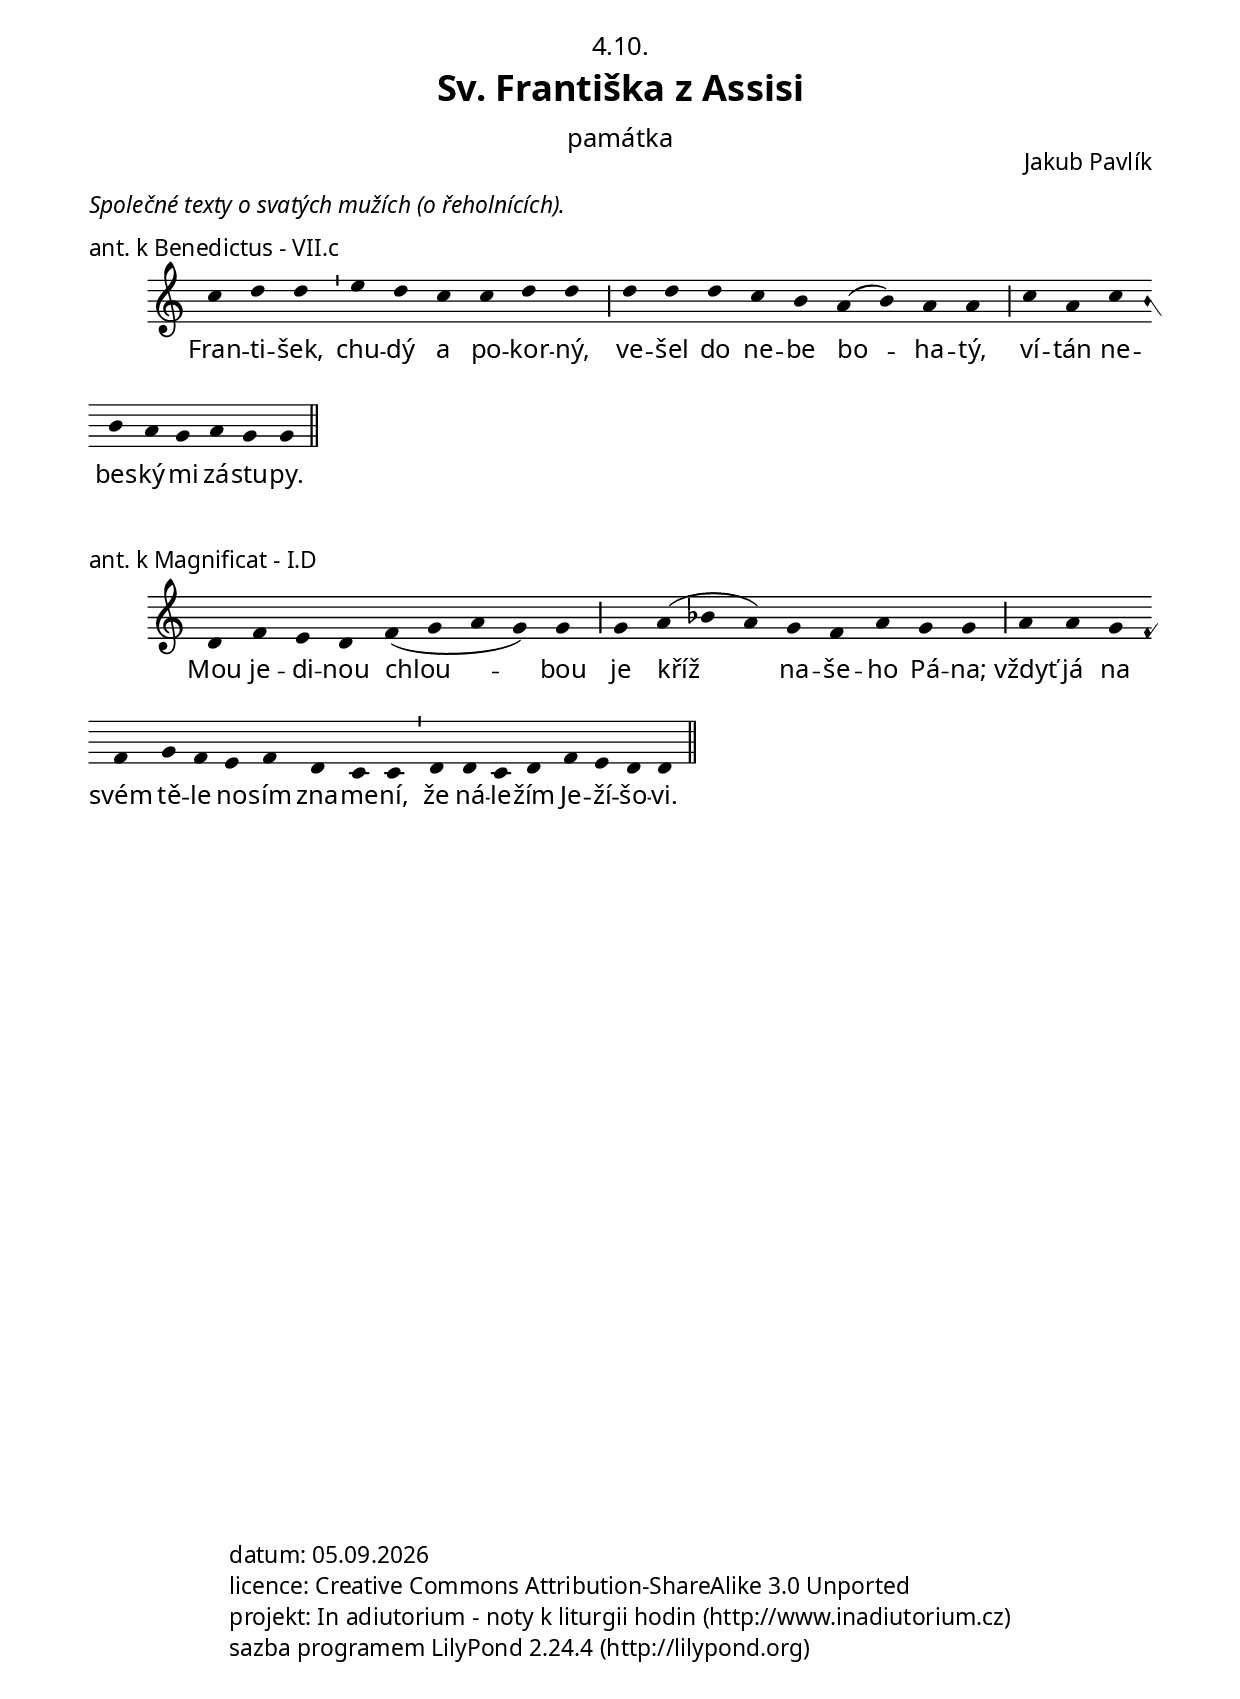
\version "2.19.83"

\include "../spolecne.ly"

\header {
  title = \markup\titleSvatek
            "Sv. Františka z Assisi"
            "památka"
            4.10.
  composer = "Jakub Pavlík"
}

\markup\communia #'(#:reholnik)

\score {
  \relative c'' {
    \choralniRezim
    c4 d d \barMin e d c c d d \barMaior
    d d d c b a( b) a a \barMaior
    c a c b a g a g g \barFinalis
  }
  \addlyrics {
    Fran -- ti -- šek, chu -- dý a po -- kor -- ný,
    ve -- šel do ne -- be bo -- ha -- tý,
    ví -- tán ne -- bes -- ký -- mi zá -- stu -- py.
  }
  \header {
    quid = "ant. k Benedictus"
    modus = "VII"
    differentia = "c"
    psalmus = ""
    placet = "2 melodie _František_ nějak nesedí"
    fial = "sanktoral/1111martin.ly#rch-a3?cast=1-3&zanedbat=melismata,opakovane_noty"
    id = "aben"
    piece = \markup {\sestavTitulekBezZalmu}
  }
}

\score {
  \relative c' {
    \choralniRezim
    d4 f e d f( g a g) g \barMaior
    g a( bes a) g f a g g \barMaior
    a a g f g f e f d c c \barMin
    d d c d f e d d \barFinalis
  }
  \addlyrics {
    Mou je -- di -- nou chlou -- bou
    je kříž na -- še -- ho Pá -- na;
    vždyť já na svém tě -- le no -- sím zna -- me -- ní,
    že ná -- le -- žím Je -- ží -- šo -- vi.
  }
  \header {
    quid = "ant. k Magnificat"
    modus = "I"
    differentia = "D"
    psalmus = ""
    fial = "sanktoral/0914povysenisvatehokrize.ly#1ne-a3?zacatek=11"
    id = "amag"
    piece = \markup {\sestavTitulekBezZalmu}
  }
}
